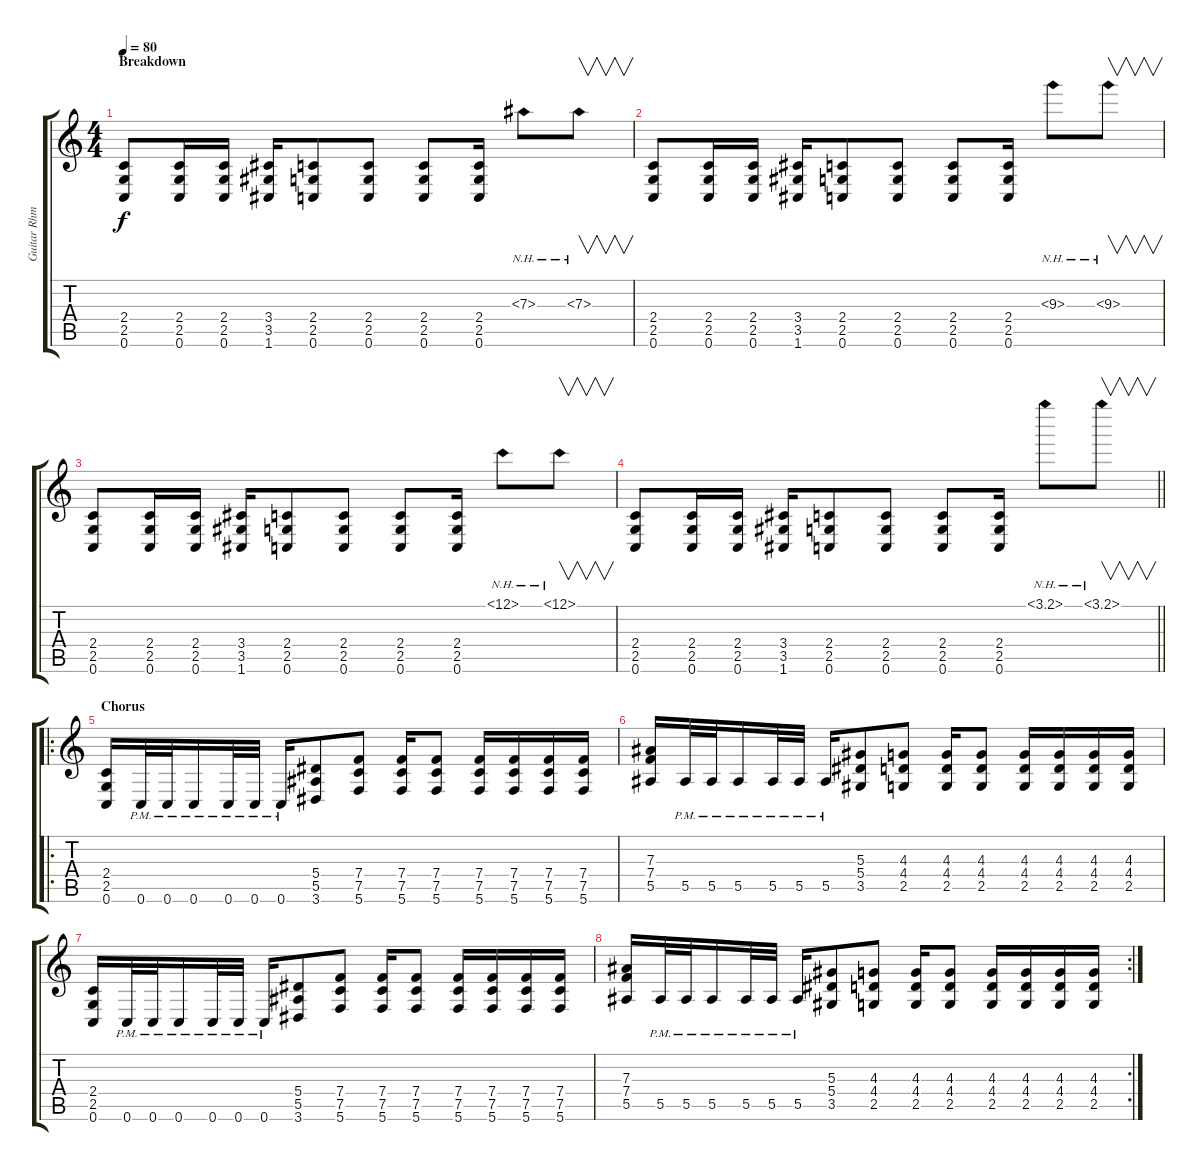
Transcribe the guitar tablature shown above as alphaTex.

\track ("Guitar Rhm" "Guitar Rhm") {instrument overdrivenguitar}
\staff {score tabs}
\tuning (C4 G3 Eb3 Bb2 F2 C2) {hide}
\ts (4 4)
\section ("" "Breakdown")
\tempo 80
\clef g2
\ks c
(2.4 2.5 0.6).8{dy f} (2.4 2.5 0.6).16 (2.4 2.5 0.6).16 (3.4 3.5 1.6).16 (2.4 2.5 0.6).8 (2.4 2.5 0.6).8 (2.4 2.5 0.6).8 (2.4 2.5 0.6).16 7.3{nh}.8 7.3{nh}.8{v} |
(2.4 2.5 0.6).8 (2.4 2.5 0.6).16 (2.4 2.5 0.6).16 (3.4 3.5 1.6).16 (2.4 2.5 0.6).8 (2.4 2.5 0.6).8 (2.4 2.5 0.6).8 (2.4 2.5 0.6).16 9.3{nh}.8 9.3{nh}.8{v} |
(2.4 2.5 0.6).8 (2.4 2.5 0.6).16 (2.4 2.5 0.6).16 (3.4 3.5 1.6).16 (2.4 2.5 0.6).8 (2.4 2.5 0.6).8 (2.4 2.5 0.6).8 (2.4 2.5 0.6).16 1.1{nh}.8 1.1{nh}.8{v} |
\barLineRight lightlight
(2.4 2.5 0.6).8 (2.4 2.5 0.6).16 (2.4 2.5 0.6).16 (3.4 3.5 1.6).16 (2.4 2.5 0.6).8 (2.4 2.5 0.6).8 (2.4 2.5 0.6).8 (2.4 2.5 0.6).16 3.1{nh}.8 3.1{nh}.8{v} |
\ro
\section ("" "Chorus")
(2.4 2.5 0.6).16 0.6{pm}.32 0.6{pm}.32 0.6{pm}.16 0.6{pm}.32 0.6{pm}.32 0.6{pm}.16 (5.4 5.5 3.6).8 (7.4 7.5 5.6).8 (7.4 7.5 5.6).16 (7.4 7.5 5.6).8 (7.4 7.5 5.6).16 (7.4 7.5 5.6).16 (7.4 7.5 5.6).16 (7.4 7.5 5.6).16 |
(7.3 7.4 5.5).16 5.5{pm}.32 5.5{pm}.32 5.5{pm}.16 5.5{pm}.32 5.5{pm}.32 5.5{pm}.16 (5.3 5.4 3.5).8 (4.3 4.4 2.5).8 (4.3 4.4 2.5).16 (4.3 4.4 2.5).8 (4.3 4.4 2.5).16 (4.3 4.4 2.5).16 (4.3 4.4 2.5).16 (4.3 4.4 2.5).16 |
(2.4 2.5 0.6).16 0.6{pm}.32 0.6{pm}.32 0.6{pm}.16 0.6{pm}.32 0.6{pm}.32 0.6{pm}.16 (5.4 5.5 3.6).8 (7.4 7.5 5.6).8 (7.4 7.5 5.6).16 (7.4 7.5 5.6).8 (7.4 7.5 5.6).16 (7.4 7.5 5.6).16 (7.4 7.5 5.6).16 (7.4 7.5 5.6).16 |
\rc 2
(7.3 7.4 5.5).16 5.5{pm}.32 5.5{pm}.32 5.5{pm}.16 5.5{pm}.32 5.5{pm}.32 5.5{pm}.16 (5.3 5.4 3.5).8 (4.3 4.4 2.5).8 (4.3 4.4 2.5).16 (4.3 4.4 2.5).8 (4.3 4.4 2.5).16 (4.3 4.4 2.5).16 (4.3 4.4 2.5).16 (4.3 4.4 2.5).16
